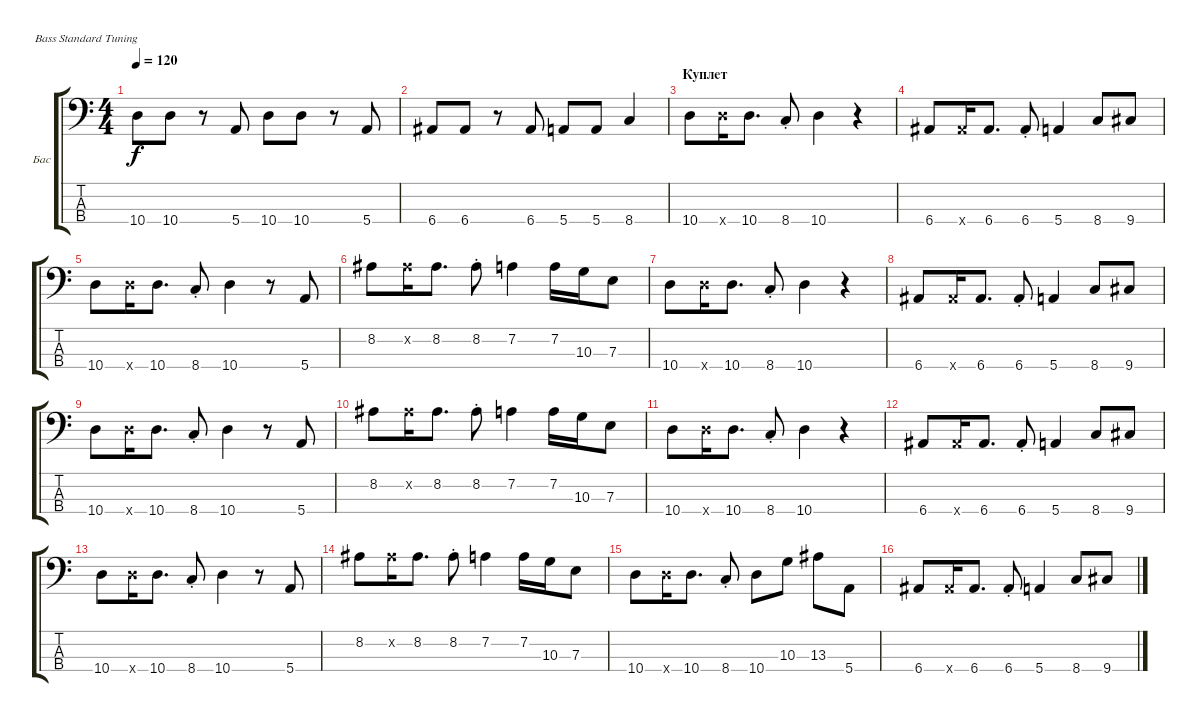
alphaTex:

\defaultSystemsLayout 4
\bracketExtendMode groupsimilarinstruments
\firstSystemTrackNameOrientation horizontal
\otherSystemsTrackNameOrientation horizontal
\track ("А.Андреев" "Бас") {instrument electricbassfinger}
\staff {score tabs}
\tuning (G2 D2 A1 E1)
\ts (4 4)
\tempo 120
\clef f4
\ks c
10.4.8{dy f} 10.4.8 r.8 5.4.8 10.4.8 10.4.8 r.8 5.4.8 |
6.4.8 6.4.8 r.8 6.4.8 5.4.8 5.4.8 8.4.4 |
\section ("" "Куплет")
10.4.8 10.4{x}.16 10.4.8{d} 8.4{st}.8 10.4.4 r.4 |
6.4.8 6.4{x}.16 6.4.8{d} 6.4{st}.8 5.4.4 8.4.8 9.4.8 |
10.4.8 10.4{x}.16 10.4.8{d} 8.4{st}.8 10.4.4 r.8 5.4.8 |
8.2.8 8.2{x}.16 8.2.8{d} 8.2{st}.8 7.2.4 7.2.16 10.3.16 7.3.8 |
10.4.8 10.4{x}.16 10.4.8{d} 8.4{st}.8 10.4.4 r.4 |
6.4.8 6.4{x}.16 6.4.8{d} 6.4{st}.8 5.4.4 8.4.8 9.4.8 |
10.4.8 10.4{x}.16 10.4.8{d} 8.4{st}.8 10.4.4 r.8 5.4.8 |
8.2.8 8.2{x}.16 8.2.8{d} 8.2{st}.8 7.2.4 7.2.16 10.3.16 7.3.8 |
10.4.8 10.4{x}.16 10.4.8{d} 8.4{st}.8 10.4.4 r.4 |
6.4.8 6.4{x}.16 6.4.8{d} 6.4{st}.8 5.4.4 8.4.8 9.4.8 |
10.4.8 10.4{x}.16 10.4.8{d} 8.4{st}.8 10.4.4 r.8 5.4.8 |
8.2.8 8.2{x}.16 8.2.8{d} 8.2{st}.8 7.2.4 7.2.16 10.3.16 7.3.8 |
10.4.8 10.4{x}.16 10.4.8{d} 8.4{st}.8 10.4.8 10.3.8 13.3.8 5.4.8 |
6.4.8 6.4{x}.16 6.4.8{d} 6.4{st}.8 5.4.4 8.4.8 9.4.8
